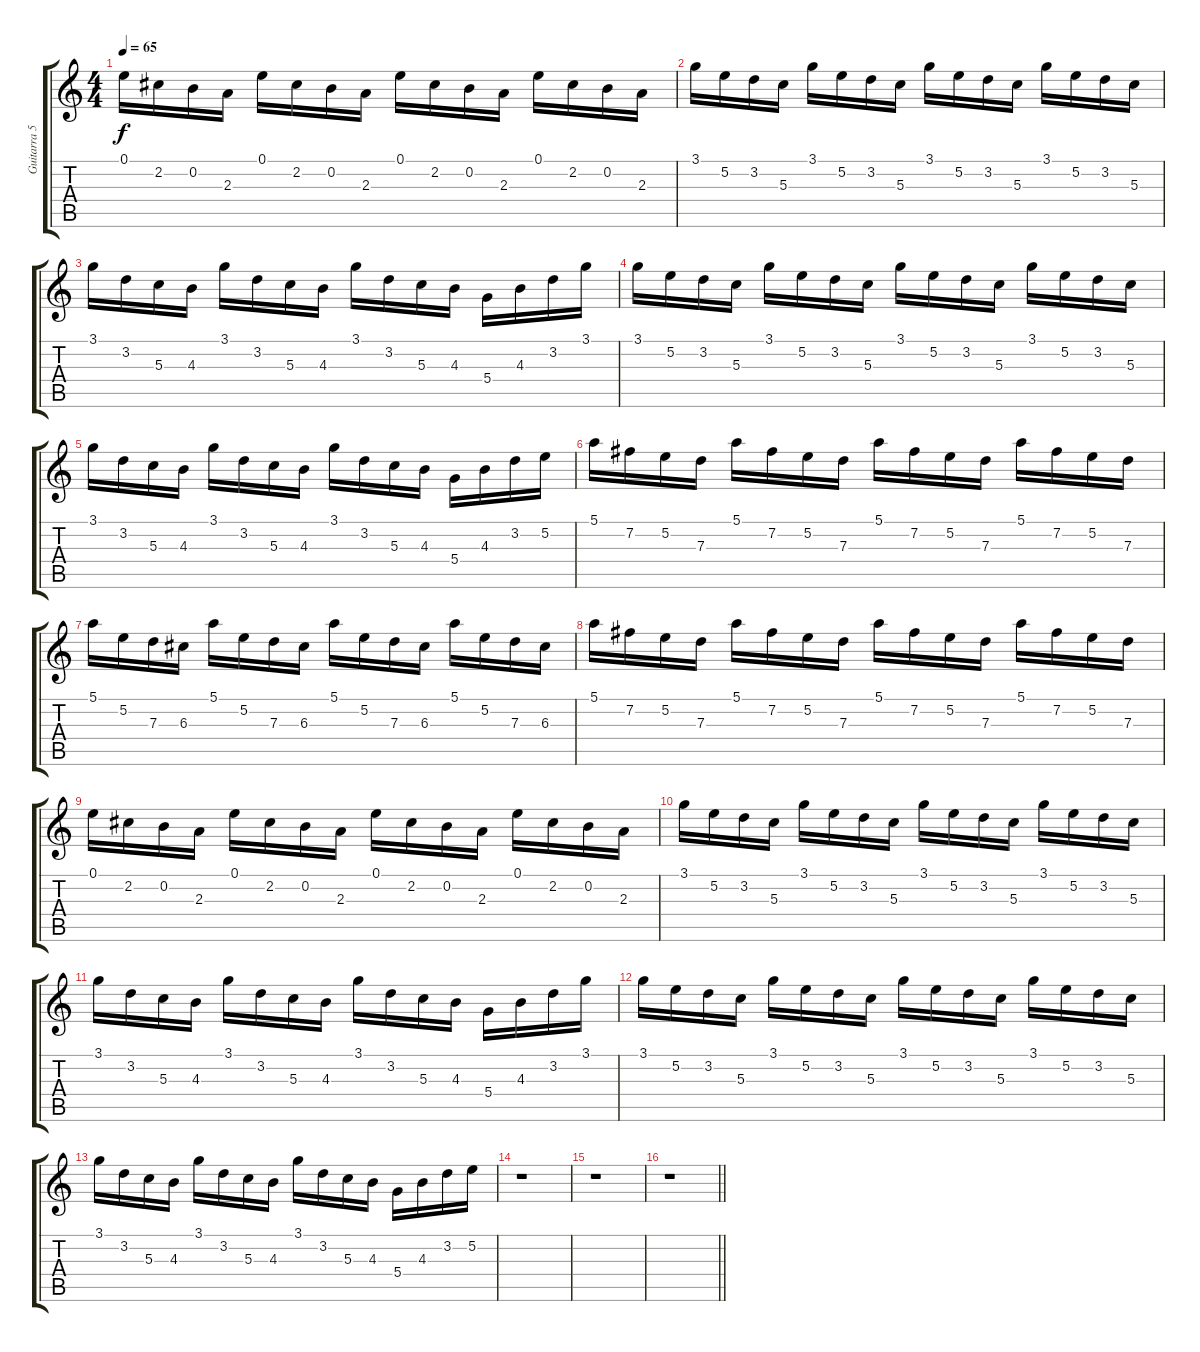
\track ("Guitarra 5 (Rytmics y Arpegio)" "Guitarra 5") {instrument acousticguitarsteel}
\staff {score tabs}
\tuning (E4 B3 G3 D3 A2 E2) {hide}
\ts (4 4)
\tempo 65
\clef g2
\ks c
0.1.16{dy f} 2.2.16 0.2.16 2.3.16 0.1.16 2.2.16 0.2.16 2.3.16 0.1.16 2.2.16 0.2.16 2.3.16 0.1.16 2.2.16 0.2.16 2.3.16 |
3.1.16 5.2.16 3.2.16 5.3.16 3.1.16 5.2.16 3.2.16 5.3.16 3.1.16 5.2.16 3.2.16 5.3.16 3.1.16 5.2.16 3.2.16 5.3.16 |
3.1.16 3.2.16 5.3.16 4.3.16 3.1.16 3.2.16 5.3.16 4.3.16 3.1.16 3.2.16 5.3.16 4.3.16 5.4.16 4.3.16 3.2.16 3.1.16 |
3.1.16 5.2.16 3.2.16 5.3.16 3.1.16 5.2.16 3.2.16 5.3.16 3.1.16 5.2.16 3.2.16 5.3.16 3.1.16 5.2.16 3.2.16 5.3.16 |
3.1.16 3.2.16 5.3.16 4.3.16 3.1.16 3.2.16 5.3.16 4.3.16 3.1.16 3.2.16 5.3.16 4.3.16 5.4.16 4.3.16 3.2.16 5.2.16 |
5.1.16 7.2.16 5.2.16 7.3.16 5.1.16 7.2.16 5.2.16 7.3.16 5.1.16 7.2.16 5.2.16 7.3.16 5.1.16 7.2.16 5.2.16 7.3.16 |
5.1.16 5.2.16 7.3.16 6.3.16 5.1.16 5.2.16 7.3.16 6.3.16 5.1.16 5.2.16 7.3.16 6.3.16 5.1.16 5.2.16 7.3.16 6.3.16 |
5.1.16 7.2.16 5.2.16 7.3.16 5.1.16 7.2.16 5.2.16 7.3.16 5.1.16 7.2.16 5.2.16 7.3.16 5.1.16 7.2.16 5.2.16 7.3.16 |
0.1.16 2.2.16 0.2.16 2.3.16 0.1.16 2.2.16 0.2.16 2.3.16 0.1.16 2.2.16 0.2.16 2.3.16 0.1.16 2.2.16 0.2.16 2.3.16 |
3.1.16 5.2.16 3.2.16 5.3.16 3.1.16 5.2.16 3.2.16 5.3.16 3.1.16 5.2.16 3.2.16 5.3.16 3.1.16 5.2.16 3.2.16 5.3.16 |
3.1.16 3.2.16 5.3.16 4.3.16 3.1.16 3.2.16 5.3.16 4.3.16 3.1.16 3.2.16 5.3.16 4.3.16 5.4.16 4.3.16 3.2.16 3.1.16 |
3.1.16 5.2.16 3.2.16 5.3.16 3.1.16 5.2.16 3.2.16 5.3.16 3.1.16 5.2.16 3.2.16 5.3.16 3.1.16 5.2.16 3.2.16 5.3.16 |
3.1.16 3.2.16 5.3.16 4.3.16 3.1.16 3.2.16 5.3.16 4.3.16 3.1.16 3.2.16 5.3.16 4.3.16 5.4.16 4.3.16 3.2.16 5.2.16 |
r.1 |
r.1 |
\barLineRight lightlight
r.1
